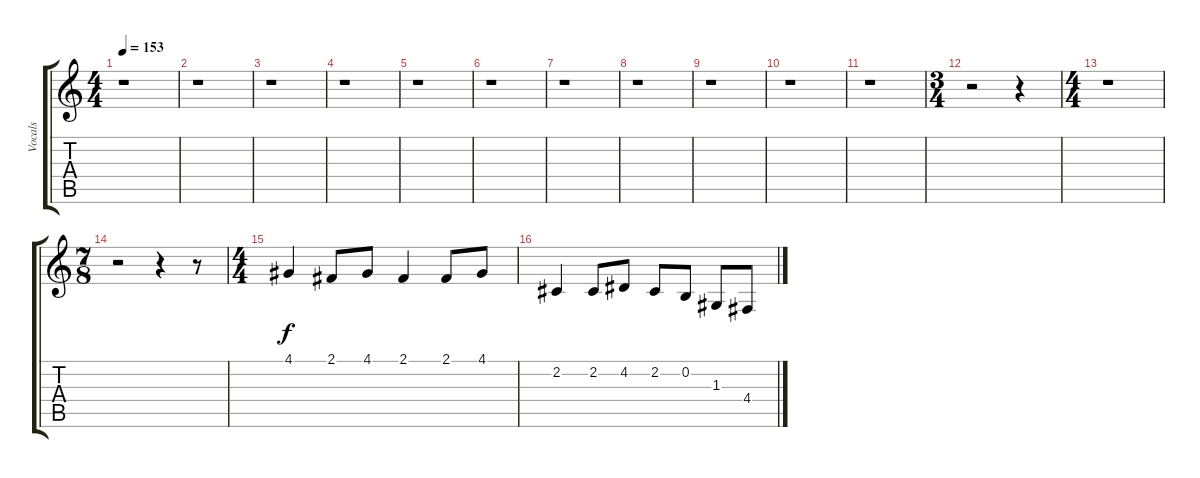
\track ("Vocals" "Vocals") {instrument flute}
\staff {score tabs}
\tuning (E4 B3 G3 D3 A2 E2) {hide}
\ts (4 4)
\tempo 153
\clef g2
\ks c
r.1{dy f} |
r.1 |
r.1 |
r.1 |
r.1 |
r.1 |
r.1 |
r.1 |
r.1 |
r.1 |
r.1 |
\ts (3 4)
r.2 r.4 |
\ts (4 4)
r.1 |
\ts (7 8)
r.2 r.4 r.8 |
\ts (4 4)
4.1.4 2.1.8 4.1.8 2.1.4 2.1.8 4.1.8 |
2.2.4 2.2.8 4.2.8 2.2.8 0.2.8 1.3.8 4.4.8
